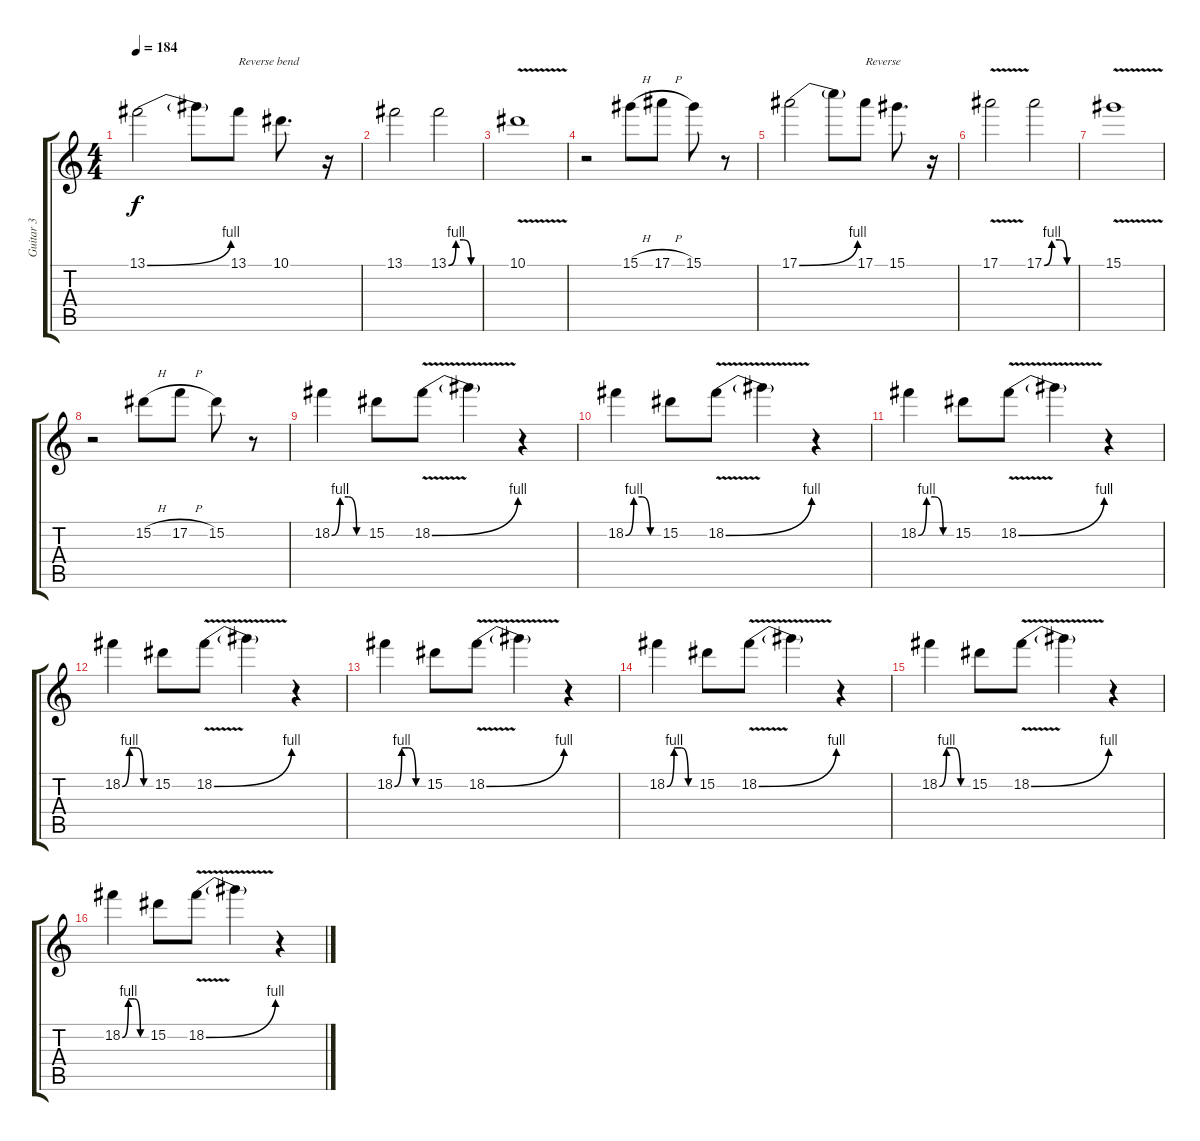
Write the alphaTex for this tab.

\track ("Guitar 3" "Guitar 3") {instrument overdrivenguitar}
\staff {score tabs}
\tuning (F4 C4 Ab3 Eb3 Bb2 F2) {hide}
\ts (4 4)
\tempo 184
\clef g2
\ks c
13.1{be (bend 0 0 60 4)}.2{dy f} 13.1{t}.8 13.1.8{txt "Reverse bend"} 10.1.8{d} r.16 |
13.1.2 13.1{be (custom 0 0 15 4 30 4 45 0 60 0)}.2 |
10.1{v}.1 |
r.2 15.1{h}.8 17.1{h}.8 15.1.8 r.8 |
17.1{be (bend 0 0 60 4)}.2 17.1{t}.8 17.1.8{txt "Reverse"} 15.1.8{d} r.16 |
17.1{v}.2 17.1{be (custom 0 0 15 4 30 4 45 0 60 0)}.2 |
15.1{v}.1 |
r.2 15.2{h}.8 17.2{h}.8 15.2.8 r.8 |
18.2{be (custom 0 0 15 4 30 4 45 0 60 0)}.4 15.2.8 18.2{be (bend 0 0 60 4) v}.8 18.2{t}.4 r.4 |
18.2{be (custom 0 0 15 4 30 4 45 0 60 0)}.4 15.2.8 18.2{be (bend 0 0 60 4) v}.8 18.2{t}.4 r.4 |
18.2{be (custom 0 0 15 4 30 4 45 0 60 0)}.4 15.2.8 18.2{be (bend 0 0 60 4) v}.8 18.2{t}.4 r.4 |
18.2{be (custom 0 0 15 4 30 4 45 0 60 0)}.4 15.2.8 18.2{be (bend 0 0 60 4) v}.8 18.2{t}.4 r.4 |
18.2{be (custom 0 0 15 4 30 4 45 0 60 0)}.4 15.2.8 18.2{be (bend 0 0 60 4) v}.8 18.2{t}.4 r.4 |
18.2{be (custom 0 0 15 4 30 4 45 0 60 0)}.4 15.2.8 18.2{be (bend 0 0 60 4) v}.8 18.2{t}.4 r.4 |
18.2{be (custom 0 0 15 4 30 4 45 0 60 0)}.4 15.2.8 18.2{be (bend 0 0 60 4) v}.8 18.2{t}.4 r.4 |
18.2{be (custom 0 0 15 4 30 4 45 0 60 0)}.4 15.2.8 18.2{be (bend 0 0 60 4) v}.8 18.2{t}.4 r.4
